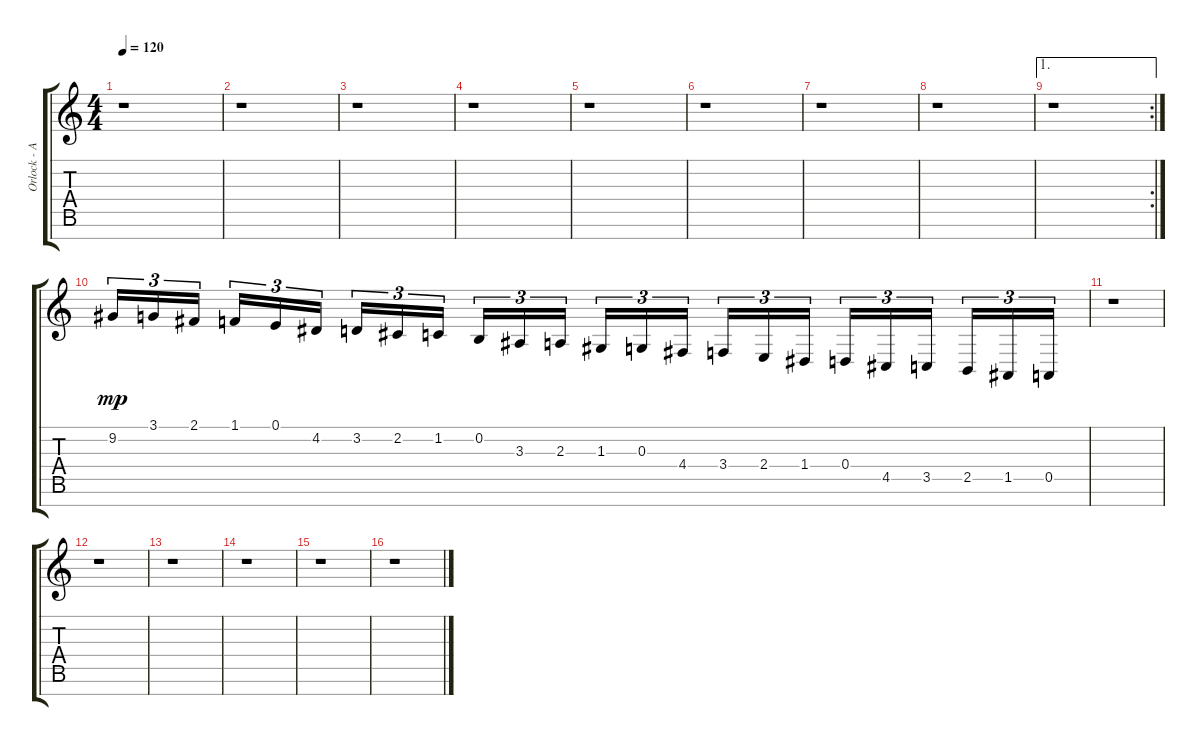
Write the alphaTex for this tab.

\track ("Orlock - Atmosphere" "Orlock - A") {instrument musicbox}
\staff {score tabs}
\tuning (E4 B3 G3 D3 A2 E2 B1) {hide}
\ts (4 4)
\tempo 120
\clef g2
\ks c
r.1{dy mp} |
r.1 |
r.1 |
r.1 |
r.1 |
r.1 |
r.1 |
r.1 |
\ae 1
\rc 2
r.1 |
9.2.16{tu (3 2) balance 12} 3.1.16{tu (3 2)} 2.1.16{tu (3 2)} 1.1.16{tu (3 2)} 0.1.16{tu (3 2)} 4.2.16{tu (3 2)} 3.2.16{tu (3 2)} 2.2.16{tu (3 2)} 1.2.16{tu (3 2)} 0.2.16{tu (3 2)} 3.3.16{tu (3 2)} 2.3.16{tu (3 2)} 1.3.16{tu (3 2)} 0.3.16{tu (3 2)} 4.4.16{tu (3 2)} 3.4.16{tu (3 2)} 2.4.16{tu (3 2)} 1.4.16{tu (3 2)} 0.4.16{tu (3 2)} 4.5.16{tu (3 2)} 3.5.16{tu (3 2)} 2.5.16{tu (3 2)} 1.5.16{tu (3 2)} 0.5.16{tu (3 2)} |
r.1 |
r.1 |
r.1 |
r.1 |
r.1 |
r.1
